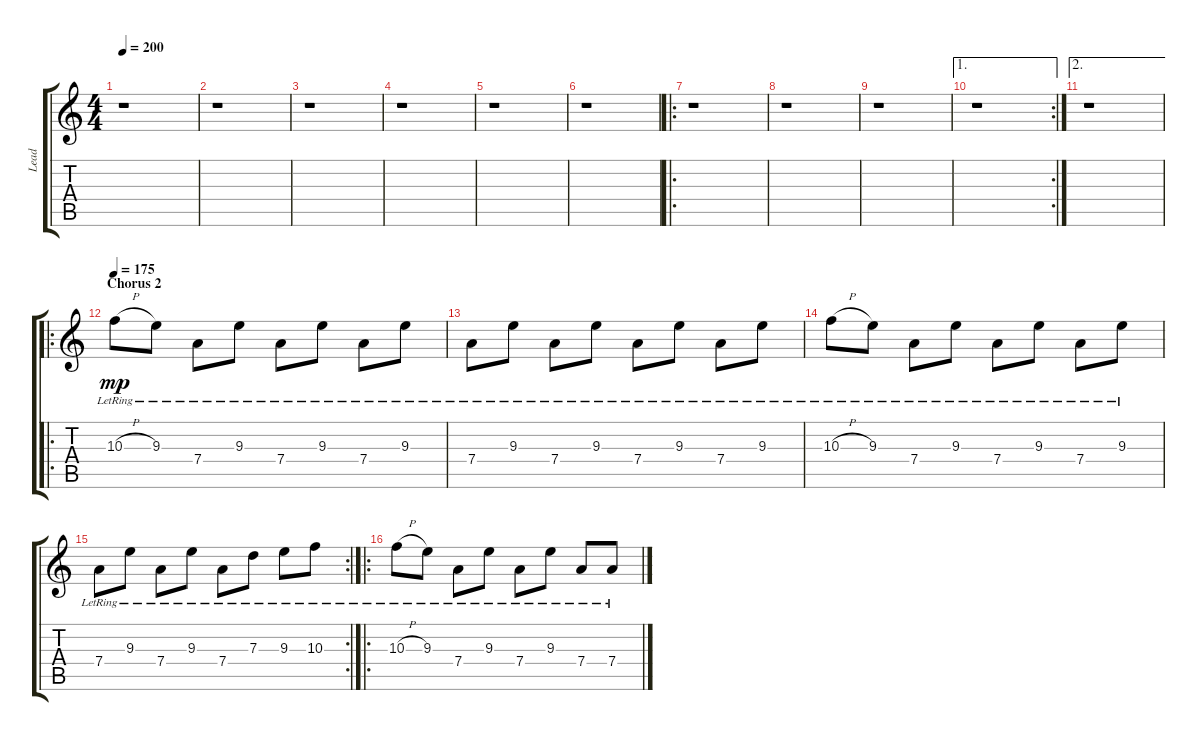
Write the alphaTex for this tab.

\track ("Lead" "Lead") {instrument distortionguitar}
\staff {score tabs}
\tuning (E4 B3 G3 D3 A2 D2) {hide}
\ts (4 4)
\tempo 200
\clef g2
\ks c
r.1{dy f} |
r.1 |
r.1 |
r.1 |
r.1 |
r.1 |
\ro
r.1 |
r.1 |
r.1 |
\ae 1
\rc 2
r.1 |
\ae 2
r.1 |
\ro
\section ("" "Chorus 2")
\tempo 175
10.3{h lr}.8{dy mp} 9.3{lr}.8 7.4{lr}.8 9.3{lr}.8 7.4{lr}.8 9.3{lr}.8 7.4{lr}.8 9.3{lr}.8 |
7.4{lr}.8 9.3{lr}.8 7.4{lr}.8 9.3{lr}.8 7.4{lr}.8 9.3{lr}.8 7.4{lr}.8 9.3{lr}.8 |
10.3{h lr}.8 9.3{lr}.8 7.4{lr}.8 9.3{lr}.8 7.4{lr}.8 9.3{lr}.8 7.4{lr}.8 9.3{lr}.8 |
\rc 2
7.4{lr}.8 9.3{lr}.8 7.4{lr}.8 9.3{lr}.8 7.4{lr}.8 7.3{lr}.8 9.3{lr}.8 10.3{lr}.8 |
\ro
10.3{h lr}.8 9.3{lr}.8 7.4{lr}.8 9.3{lr}.8 7.4{lr}.8 9.3{lr}.8 7.4{lr}.8 7.4{lr}.8
